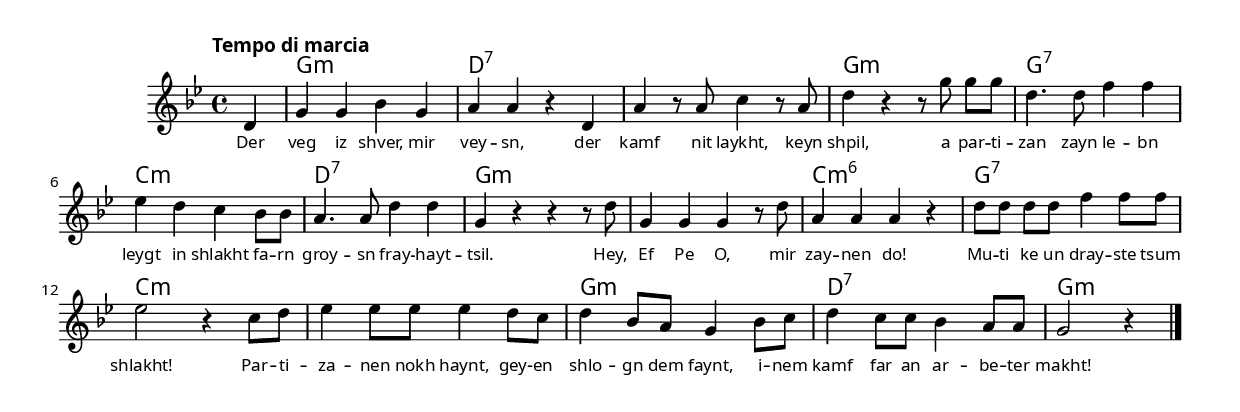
\version "2.18.2"
\language "english"
\include "../../../../templates/preamble.ly"

mel = \relative a{ 
  \partial 4 d4 | 
  g g bf g |
  a a4 r4 d, |
  a' r8 a c4 r8 a |
  d4 r r8 g g g |
  d4. d8 f4 f |
  ef d c bf8 bf |
  a4. a8 d4 d |
  g, r r r8 d' |
  g,4 g g r8 d' |
  a4 a a r |
  d8 d d d f4 f8 f |
  ef2 r4 c8 d |
  ef4 ef8 ef ef4 d8 c |
  d4 bf8 a g4 bf8 c |
  d4 c8 c bf4 a8 a |
  \end 3/4 g2 r4  
}

acc = \chordmode { 
  \partial 4 s4 |
  g1:m |
  d:7 |
  d:7 |
  g:m |
  g:7 |
  c:m |
  d:7 |
  g:m |
  g:m |
  c:m6 |
  g:7 |
  c:m |
  c:m |
  g:m |
  d:7 |
  g2.:m
}

\score {
  <<
    \new ChordNames {
        \acc
    }
    \new Staff {
      \clef treble
      \key g \minor
      \time 4/4
      \tempo "Tempo di marcia"
      \new Voice = "melody" {
        \mel
        \bar "|."
      }
    }
    \new Lyrics \lyricsto "melody" {
      Der veg iz shver, mir vey -- sn,
      der kamf nit laykht, keyn shpil, 
      a par -- ti -- zan zayn le -- bn leygt in shlakht
      fa -- rn groy -- sn fray -- hayt -- tsil.
      Hey, Ef Pe O, mir zay -- nen do!
      Mu -- ti ke un dray -- ste tsum shlakht!
      Par -- ti -- za -- nen nokh haynt,
      gey -- en shlo -- gn dem faynt,
      i -- nem kamf far an ar -- be -- ter makht!
    }
  >>
}
